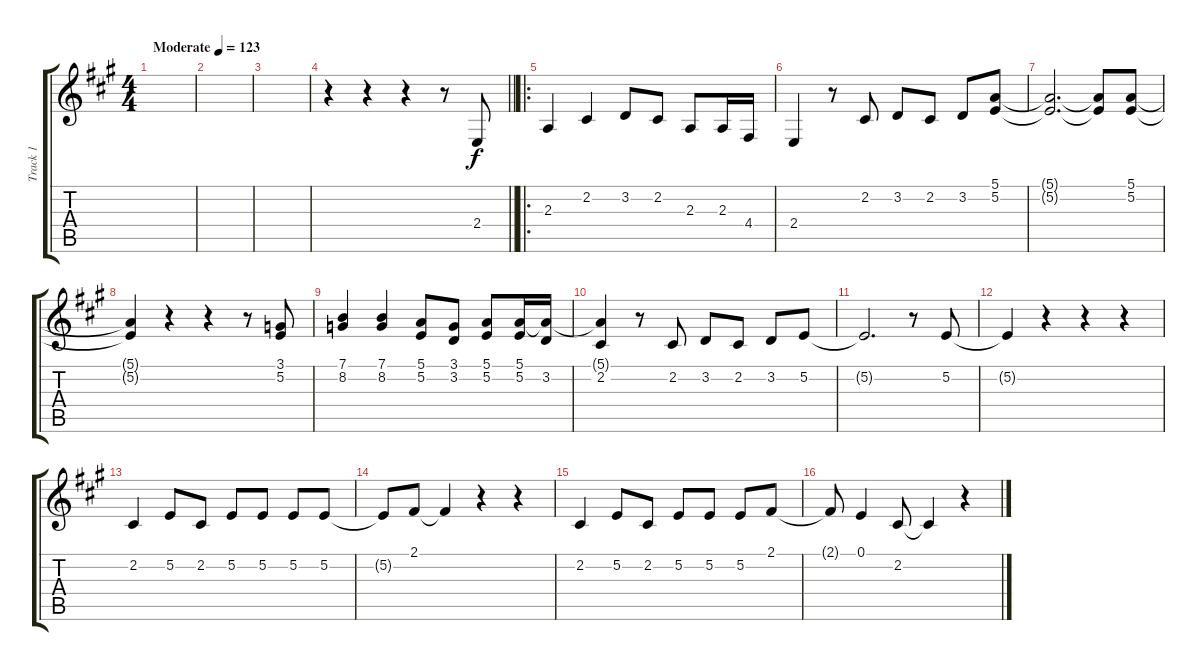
\track ("Track 1" "Track 1") {instrument tenorsax}
\staff {score tabs}
\tuning (E4 B3 G3 D3 A2 E2) {hide}
\ts (4 4)
\tempo (123 "Moderate")
\clef g2
\ks a
|
|
|
\barLineRight lightlight
r.4 r.4 r.4 r.8 2.4.8 |
\ro
2.3.4 2.2.4 3.2.8 2.2.8 2.3.8 2.3.16 4.4.16 |
2.4.4 r.8 2.2.8 3.2.8 2.2.8 3.2.8 (5.1 5.2).8 |
(5.1{t} 5.2{t}).2{d} (5.1{t} 5.2{t}).8 (5.1 5.2).8 |
(5.1{t} 5.2{t}).4 r.4 r.4 r.8 (3.1 5.2).8 |
(7.1 8.2).4 (7.1 8.2).4 (5.1 5.2).8 (3.1 3.2).8 (5.1 5.2).8 (5.1 5.2).16 (5.1{t} 3.2).16 |
(5.1{t} 2.2).4 r.8 2.2.8 3.2.8 2.2.8 3.2.8 5.2.8 |
5.2{t}.2{d} r.8 5.2.8 |
5.2{t}.4 r.4 r.4 r.4 |
2.2.4 5.2.8 2.2.8 5.2.8 5.2.8 5.2.8 5.2.8 |
5.2{t}.8 2.1.8 2.1{t}.4 r.4 r.4 |
2.2.4 5.2.8 2.2.8 5.2.8 5.2.8 5.2.8 2.1.8 |
2.1{t}.8 0.1.4 2.2.8 2.2{t}.4 r.4
